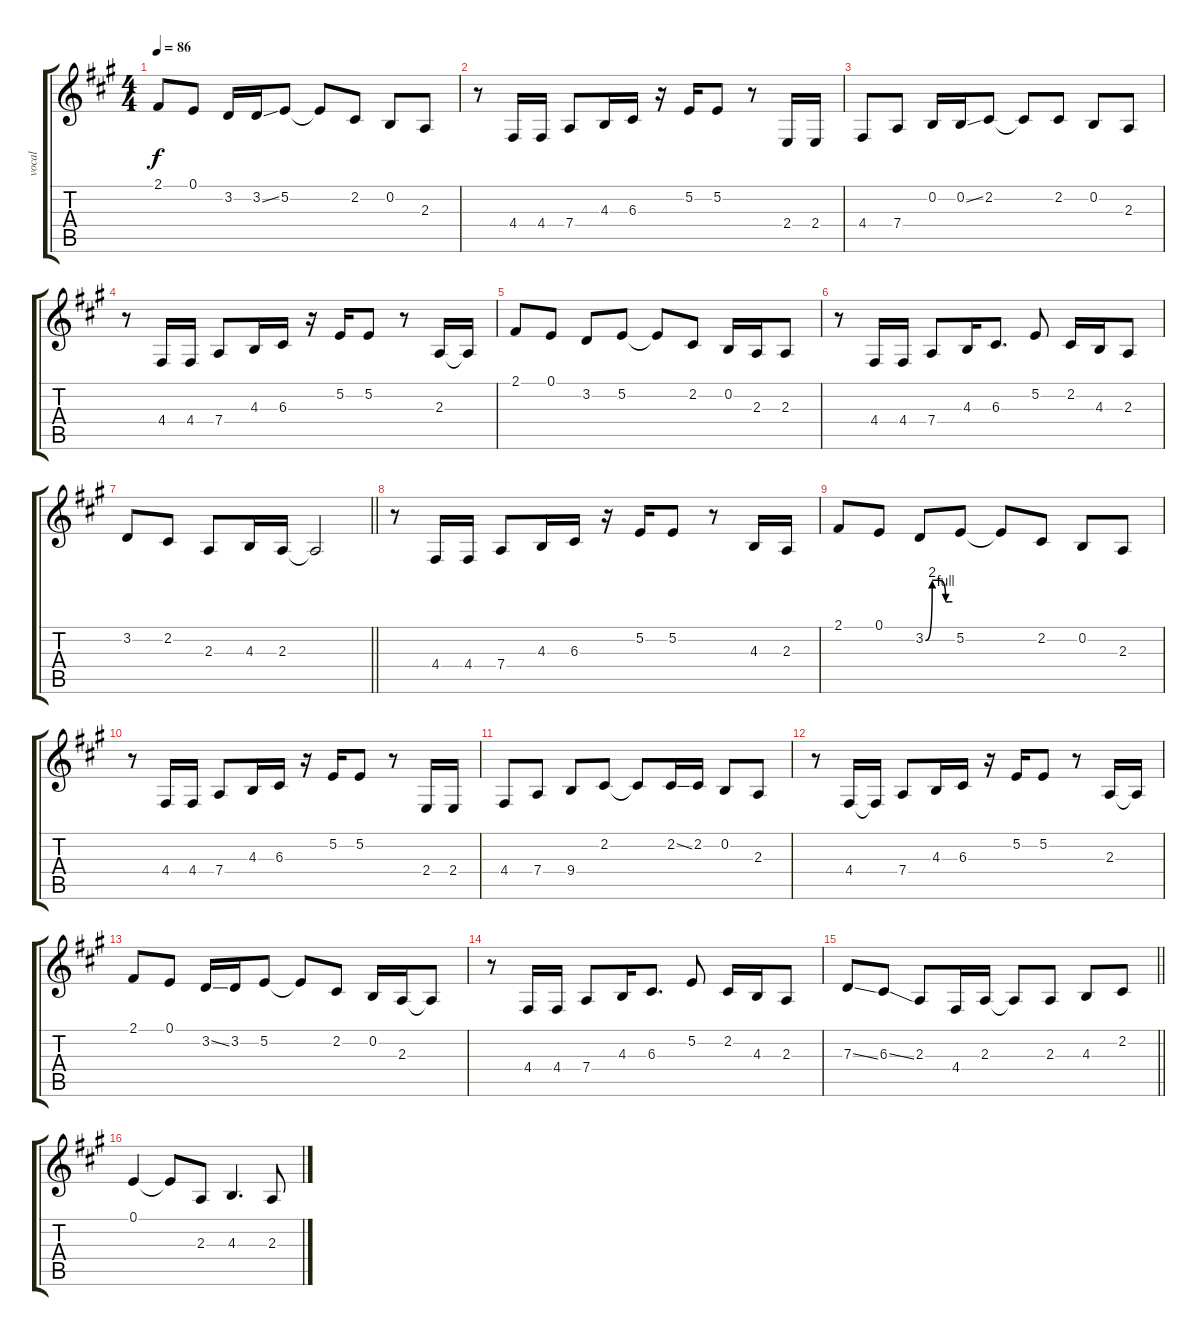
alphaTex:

\track ("vocal" "vocal") {instrument cello}
\staff {score tabs}
\tuning (E4 B3 G3 D3 A2 E2) {hide}
\ts (4 4)
\tempo 86
\clef g2
\ks a
2.1.8{dy f} 0.1.8 3.2.16 3.2{ss}.16 5.2.8 5.2{t}.8 2.2.8 0.2.8 2.3.8 |
r.8 4.4.16 4.4.16 7.4.8 4.3.16 6.3.16 r.16 5.2.16 5.2.8 r.8 2.4.16 2.4.16 |
4.4.8 7.4.8 0.2.16 0.2{ss}.16 2.2.8 2.2{t}.8 2.2.8 0.2.8 2.3.8 |
r.8 4.4.16 4.4.16 7.4.8 4.3.16 6.3.16 r.16 5.2.16 5.2.8 r.8 2.3.16 2.3{t}.16 |
2.1.8 0.1.8 3.2.8 5.2.8 5.2{t}.8 2.2.8 0.2.16 2.3.16 2.3.8 |
r.8 4.4.16 4.4.16 7.4.8 4.3.16 6.3.8{d} 5.2.8 2.2.16 4.3.16 2.3.8 |
\barLineRight lightlight
3.2.8 2.2.8 2.3.8 4.3.16 2.3.16 2.3{t}.2 |
r.8 4.4.16 4.4.16 7.4.8 4.3.16 6.3.16 r.16 5.2.16 5.2.8 r.8 4.3.16 2.3.16 |
2.1.8 0.1.8 3.2{be (custom 0 0 15 8 30 8 45 4 60 4)}.8 5.2.8 5.2{t}.8 2.2.8 0.2.8 2.3.8 |
r.8 4.4.16 4.4.16 7.4.8 4.3.16 6.3.16 r.16 5.2.16 5.2.8 r.8 2.4.16 2.4.16 |
4.4.8 7.4.8 9.4.8 2.2.8 2.2{t}.8 2.2{ss}.16 2.2.16 0.2.8 2.3.8 |
r.8 4.4.16 4.4{t}.16 7.4.8 4.3.16 6.3.16 r.16 5.2.16 5.2.8 r.8 2.3.16 2.3{t}.16 |
2.1.8 0.1.8 3.2{ss}.16 3.2.16 5.2.8 5.2{t}.8 2.2.8 0.2.16 2.3.16 2.3{t}.8 |
r.8 4.4.16 4.4.16 7.4.8 4.3.16 6.3.8{d} 5.2.8 2.2.16 4.3.16 2.3.8 |
\barLineRight lightlight
7.3{ss}.8 6.3{ss}.8 2.3.8 4.4.16 2.3.16 2.3{t}.8 2.3.8 4.3.8 2.2.8 |
\section ("" "")
0.1.4 0.1{t}.8 2.3.8 4.3.4{d} 2.3.8
